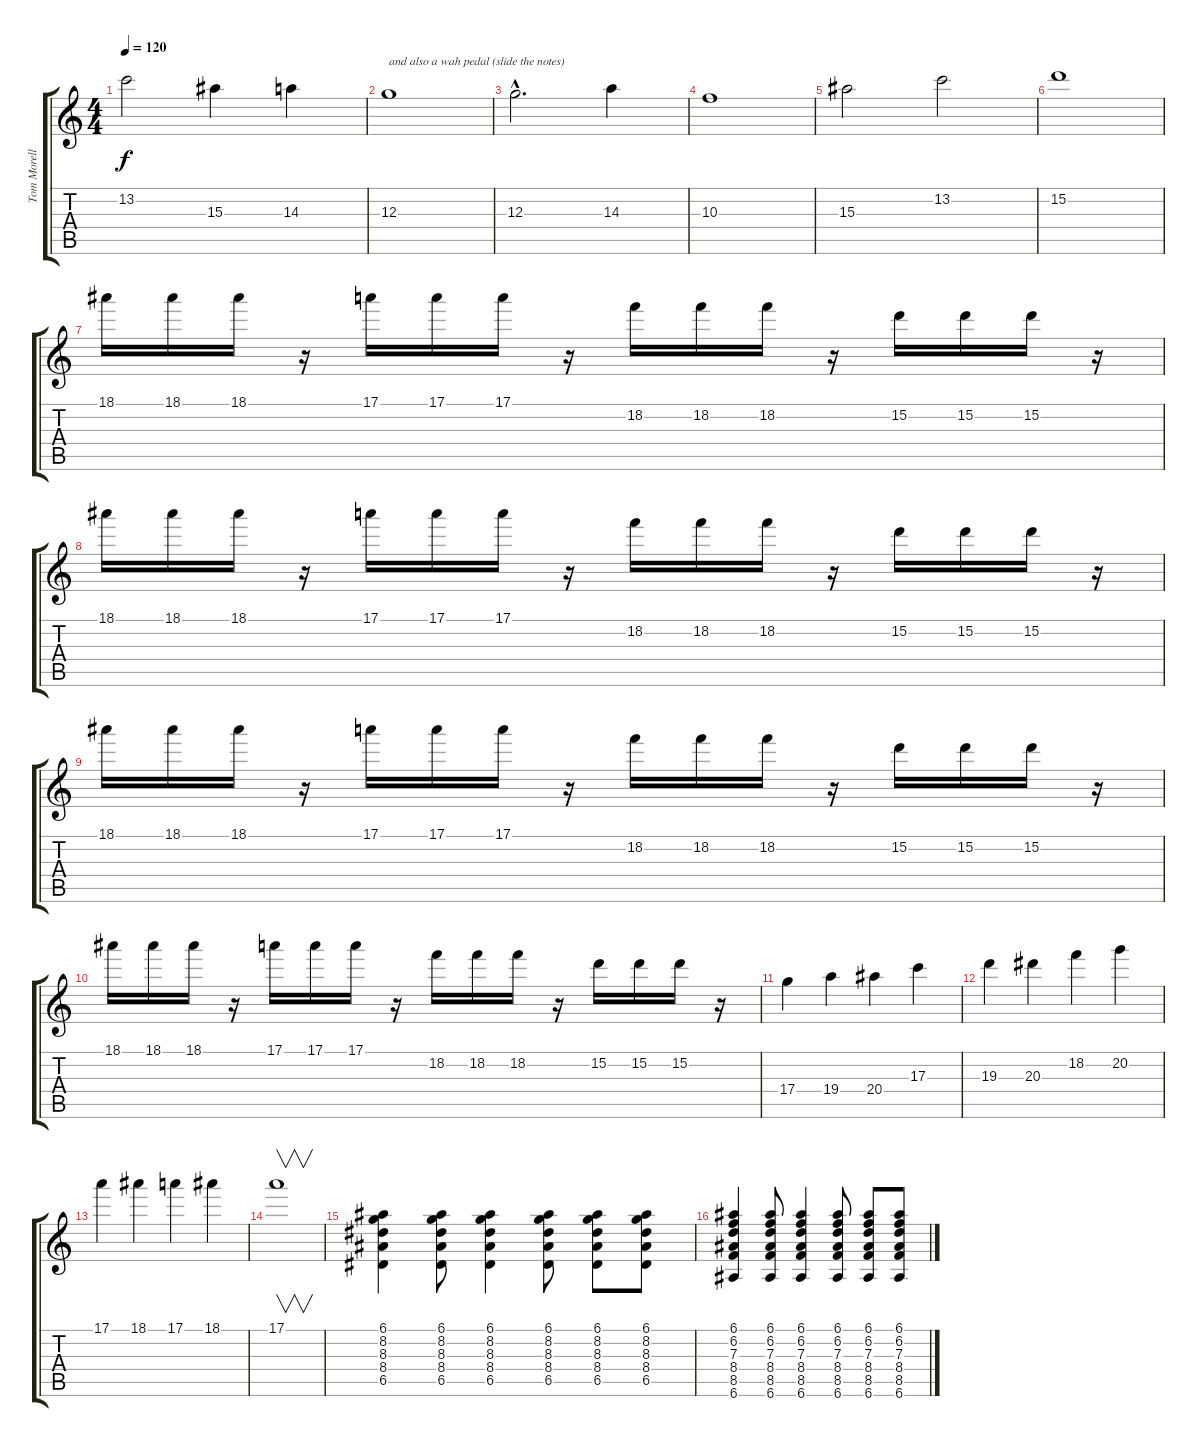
\track ("Tom Morello (Guitar)" "Tom Morell") {instrument acousticguitarsteel}
\staff {score tabs}
\tuning (E4 B3 G3 D3 A2 E2) {hide}
\ts (4 4)
\tempo 120
\clef g2
\ks c
13.2.2{dy f} 15.3.4 14.3.4 |
12.3.1{txt "and also a wah pedal (slide the notes)"} |
12.3{hac}.2{d} 14.3.4 |
10.3.1 |
15.3.2 13.2.2 |
15.2.1 |
18.1.16 18.1.16 18.1.16 r.16 17.1.16 17.1.16 17.1.16 r.16 18.2.16 18.2.16 18.2.16 r.16 15.2.16 15.2.16 15.2.16 r.16 |
18.1.16 18.1.16 18.1.16 r.16 17.1.16 17.1.16 17.1.16 r.16 18.2.16 18.2.16 18.2.16 r.16 15.2.16 15.2.16 15.2.16 r.16 |
18.1.16 18.1.16 18.1.16 r.16 17.1.16 17.1.16 17.1.16 r.16 18.2.16 18.2.16 18.2.16 r.16 15.2.16 15.2.16 15.2.16 r.16 |
18.1.16 18.1.16 18.1.16 r.16 17.1.16 17.1.16 17.1.16 r.16 18.2.16 18.2.16 18.2.16 r.16 15.2.16 15.2.16 15.2.16 r.16 |
17.4.4 19.4.4 20.4.4 17.3.4 |
19.3.4 20.3.4 18.2.4 20.2.4 |
17.1.4 18.1.4 17.1.4 18.1.4 |
17.1.1{v} |
(6.1 8.2 8.3 8.4 6.5).4{instrument acousticguitarnylon} (6.1 8.2 8.3 8.4 6.5).8 (6.1 8.2 8.3 8.4 6.5).4 (6.1 8.2 8.3 8.4 6.5).8 (6.1 8.2 8.3 8.4 6.5).8 (6.1 8.2 8.3 8.4 6.5).8 |
(6.1 6.2 7.3 8.4 8.5 6.6).4 (6.1 6.2 7.3 8.4 8.5 6.6).8 (6.1 6.2 7.3 8.4 8.5 6.6).4 (6.1 6.2 7.3 8.4 8.5 6.6).8 (6.1 6.2 7.3 8.4 8.5 6.6).8 (6.1 6.2 7.3 8.4 8.5 6.6).8
